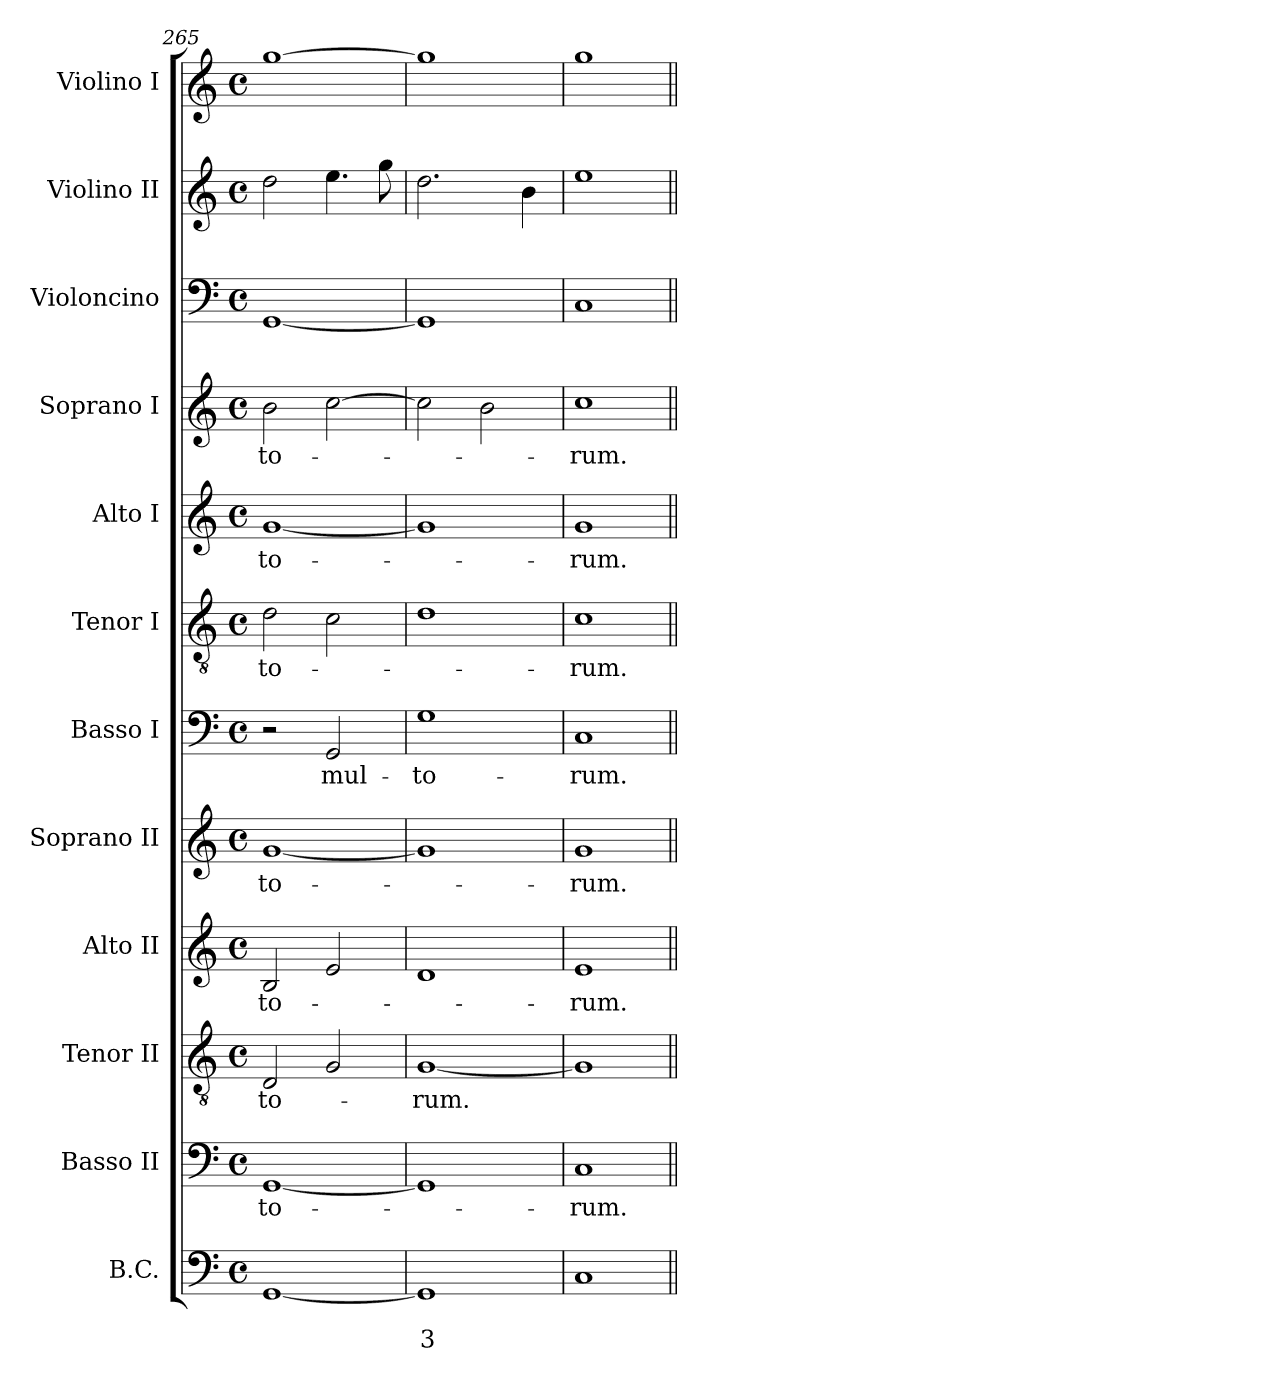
**kern	**text	**text	**kern	**text	**kern	**text	**kern	**text	**kern	**text	**kern	**text	**kern	**text	**kern	**text	**kern	**text	**kern	**kern	**kern
*part12	*part12	*part12	*part11	*part11	*part10	*part10	*part9	*part9	*part8	*part8	*part7	*part7	*part6	*part6	*part5	*part5	*part4	*part4	*part3	*part2	*part1
*staff12	*staff12	*staff12	*staff11	*staff11	*staff10	*staff10	*staff9	*staff9	*staff8	*staff8	*staff7	*staff7	*staff6	*staff6	*staff5	*staff5	*staff4	*staff4	*staff3	*staff2	*staff1
*I"B.C.	*	*	*I"Basso II	*	*I"Tenor II	*	*I"Alto II	*	*I"Soprano II	*	*I"Basso I	*	*I"Tenor I	*	*I"Alto I	*	*I"Soprano I	*	*I"Violoncino	*I"Violino II	*I"Violino I
*I'BC	*	*	*I'B 2	*	*I'T 2	*	*I'A 2	*	*I'S 2	*	*I'B 1	*	*I'T 1	*	*I'A 1	*	*I'S 1	*	*I'Vc.	*I'Vln. II	*I'Vln. I
*clefF4	*	*	*clefF4	*	*clefGv2	*	*clefG2	*	*clefG2	*	*clefF4	*	*clefGv2	*	*clefG2	*	*clefG2	*	*clefF4	*clefG2	*clefG2
*k[]	*	*	*k[]	*	*k[]	*	*k[]	*	*k[]	*	*k[]	*	*k[]	*	*k[]	*	*k[]	*	*k[]	*k[]	*k[]
*C:	*	*	*C:	*	*C:	*	*C:	*	*C:	*	*C:	*	*C:	*	*C:	*	*C:	*	*C:	*C:	*C:
*M4/4	*	*	*M4/4	*	*M4/4	*	*M4/4	*	*M4/4	*	*M4/4	*	*M4/4	*	*M4/4	*	*M4/4	*	*M4/4	*M4/4	*M4/4
*met(c)	*	*	*met(c)	*	*met(c)	*	*met(c)	*	*met(c)	*	*met(c)	*	*met(c)	*	*met(c)	*	*met(c)	*	*met(c)	*met(c)	*met(c)
=265	=265	=265	=265	=265	=265	=265	=265	=265	=265	=265	=265	=265	=265	=265	=265	=265	=265	=265	=265	=265	=265
*^	*	*	*	*	*	*	*	*	*	*	*	*	*	*	*	*	*	*	*	*	*
!	!	!	!	!	!LO:LY:b	!	!	!	!	!	!	!	!	!	!	!	!	!	!	!	!	!
!	!	!	!	!	!	!	!LO:LY:b	!	!	!	!	!	!	!	!	!	!	!	!	!	!	!
!	!	!	!	!	!	!	!	!	!LO:LY:b	!	!	!	!	!	!	!	!	!	!	!	!	!
!	!	!	!	!	!	!	!	!	!	!	!LO:LY:b	!	!	!	!	!	!	!	!	!	!	!
!	!	!	!	!	!	!	!	!	!	!	!	!	!	!	!LO:LY:b	!	!	!	!	!	!	!
!	!	!	!	!	!	!	!	!	!	!	!	!	!	!	!	!	!LO:LY:b	!	!	!	!	!
!	!	!	!	!	!	!	!	!	!	!	!	!	!	!	!	!	!	!	!LO:LY:b	!	!	!
[1GG	2ryy	.	.	[1GG	-to-	2D/	-to-	2B/	-to-	[1g	-to-	2r	.	2d\	-to-	[1g	-to-	2b\	-to-	[1GG	2dd\	[1gg
!	!	!	!	!	!	!	!	!	!	!	!	!	!LO:LY:b	!	!	!	!	!	!	!	!	!
.	2ryy	.	.	.	.	2G/	.	2e/	.	.	.	2GG/	mul-	2c\	.	.	.	[2cc\	.	.	4.ee\	.
.	.	.	.	.	.	.	.	.	.	.	.	.	.	.	.	.	.	.	.	.	8gg\	.
*v	*v	*	*	*	*	*	*	*	*	*	*	*	*	*	*	*	*	*	*	*	*	*
=266	=266	=266	=266	=266	=266	=266	=266	=266	=266	=266	=266	=266	=266	=266	=266	=266	=266	=266	=266	=266	=266
!	!	!LO:LY:b	!	!	!	!	!	!	!	!	!	!	!	!	!	!	!	!	!	!	!
!	!	!	!	!	!	!LO:LY:b	!	!	!	!	!	!	!	!	!	!	!	!	!	!	!
!	!	!	!	!	!	!	!	!	!	!	!	!LO:LY:b	!	!	!	!	!	!	!	!	!
1GG]	.	3	1GG]	.	[1G	-rum.	1d	.	1g]	.	1G	-to-	1d	.	1g]	.	2cc\]	.	1GG]	2.dd\	1gg]
.	.	.	.	.	.	.	.	.	.	.	.	.	.	.	.	.	2b\	.	.	.	.
.	.	.	.	.	.	.	.	.	.	.	.	.	.	.	.	.	.	.	.	4b\	.
=267	=267	=267	=267	=267	=267	=267	=267	=267	=267	=267	=267	=267	=267	=267	=267	=267	=267	=267	=267	=267	=267
!	!	!	!	!LO:LY:b	!	!	!	!	!	!	!	!	!	!	!	!	!	!	!	!	!
!	!	!	!	!	!	!	!	!LO:LY:b	!	!	!	!	!	!	!	!	!	!	!	!	!
!	!	!	!	!	!	!	!	!	!	!LO:LY:b	!	!	!	!	!	!	!	!	!	!	!
!	!	!	!	!	!	!	!	!	!	!	!	!LO:LY:b	!	!	!	!	!	!	!	!	!
!	!	!	!	!	!	!	!	!	!	!	!	!	!	!LO:LY:b	!	!	!	!	!	!	!
!	!	!	!	!	!	!	!	!	!	!	!	!	!	!	!	!LO:LY:b	!	!	!	!	!
!	!	!	!	!	!	!	!	!	!	!	!	!	!	!	!	!	!	!LO:LY:b	!	!	!
1C	.	.	1C	-rum.	1G]	.	1e	-rum.	1g	-rum.	1C	-rum.	1c	-rum.	1g	-rum.	1cc	-rum.	1C	1ee	1gg
=||	=||	=||	=||	=||	=||	=||	=||	=||	=||	=||	=||	=||	=||	=||	=||	=||	=||	=||	=||	=||	=||
*-	*-	*-	*-	*-	*-	*-	*-	*-	*-	*-	*-	*-	*-	*-	*-	*-	*-	*-	*-	*-	*-
